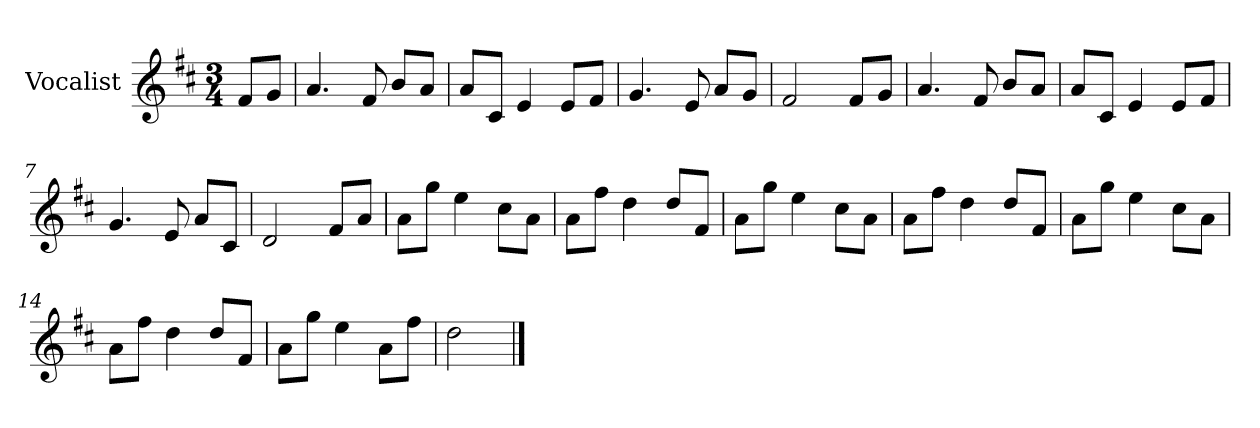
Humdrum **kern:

**kern
*part1
*staff1
*I"Vocalist
*k[f#c#]
*D:
*M3/4
=
8f#L
8gJ
=1
4.a
8f#
8bL
8aJ
=2
8aL
8c#J
4e
8eL
8f#J
=3
4.g
8e
8aL
8gJ
=4
2f#
8f#L
8gJ
=5
4.a
8f#
8bL
8aJ
=6
8aL
8c#J
4e
8eL
8f#J
=7
4.g
8e
8aL
8c#J
=8
2d
8f#L
8aJ
=9
8aL
8ggJ
4ee
8cc#L
8aJ
=10
8aL
8ff#J
4dd
8ddL
8f#J
=11
8aL
8ggJ
4ee
8cc#L
8aJ
=12
8aL
8ff#J
4dd
8ddL
8f#J
=13
8aL
8ggJ
4ee
8cc#L
8aJ
=14
8aL
8ff#J
4dd
8ddL
8f#J
=15
8aL
8ggJ
4ee
8aL
8ff#J
=16
2dd
==
*-
